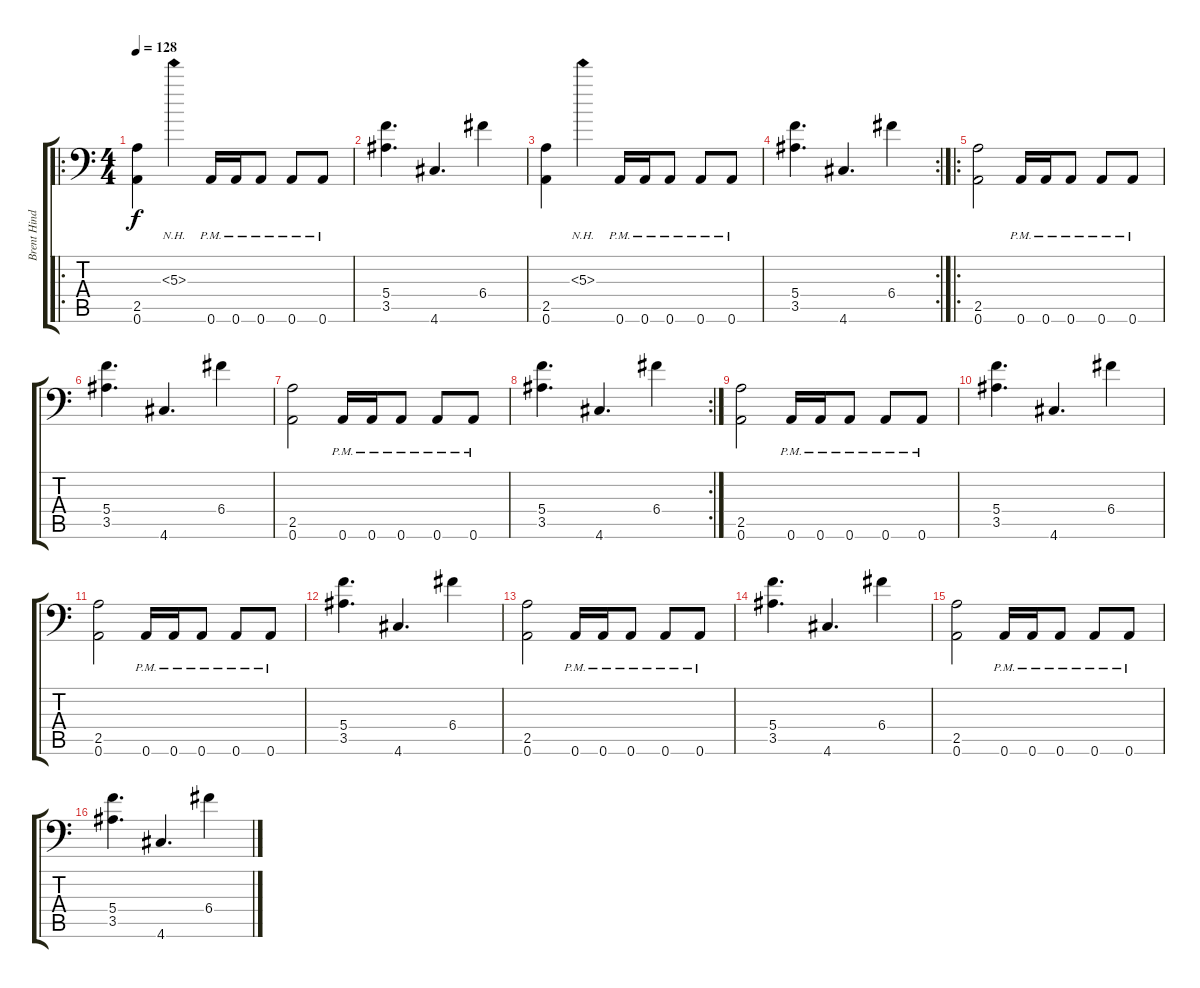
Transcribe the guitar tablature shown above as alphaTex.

\track ("Brent Hinds" "Brent Hind") {instrument distortionguitar}
\staff {score tabs}
\tuning (D4 A3 F3 C3 G2 A1) {hide}
\ro
\ts (4 4)
\tempo 128
\clef f4
\ks c
(2.5 0.6).4{dy f} 5.3{nh}.4 0.6{pm}.16 0.6{pm}.16 0.6{pm}.8 0.6{pm}.8 0.6{pm}.8 |
(5.4 3.5).4{d} 4.6.4{d} 6.4.4 |
(2.5 0.6).4 5.3{nh}.4 0.6{pm}.16 0.6{pm}.16 0.6{pm}.8 0.6{pm}.8 0.6{pm}.8 |
\rc 2
(5.4 3.5).4{d} 4.6.4{d} 6.4.4 |
\ro
(2.5 0.6).2 0.6{pm}.16 0.6{pm}.16 0.6{pm}.8 0.6{pm}.8 0.6{pm}.8 |
(5.4 3.5).4{d} 4.6.4{d} 6.4.4 |
(2.5 0.6).2 0.6{pm}.16 0.6{pm}.16 0.6{pm}.8 0.6{pm}.8 0.6{pm}.8 |
\rc 2
(5.4 3.5).4{d} 4.6.4{d} 6.4.4 |
(2.5 0.6).2{volume 8} 0.6{pm}.16 0.6{pm}.16 0.6{pm}.8 0.6{pm}.8 0.6{pm}.8 |
(5.4 3.5).4{d} 4.6.4{d} 6.4.4 |
(2.5 0.6).2 0.6{pm}.16 0.6{pm}.16 0.6{pm}.8 0.6{pm}.8 0.6{pm}.8 |
(5.4 3.5).4{d} 4.6.4{d} 6.4.4 |
(2.5 0.6).2{volume 0} 0.6{pm}.16 0.6{pm}.16 0.6{pm}.8 0.6{pm}.8 0.6{pm}.8 |
(5.4 3.5).4{d} 4.6.4{d} 6.4.4 |
(2.5 0.6).2 0.6{pm}.16 0.6{pm}.16 0.6{pm}.8 0.6{pm}.8 0.6{pm}.8 |
(5.4 3.5).4{d} 4.6.4{d} 6.4.4
